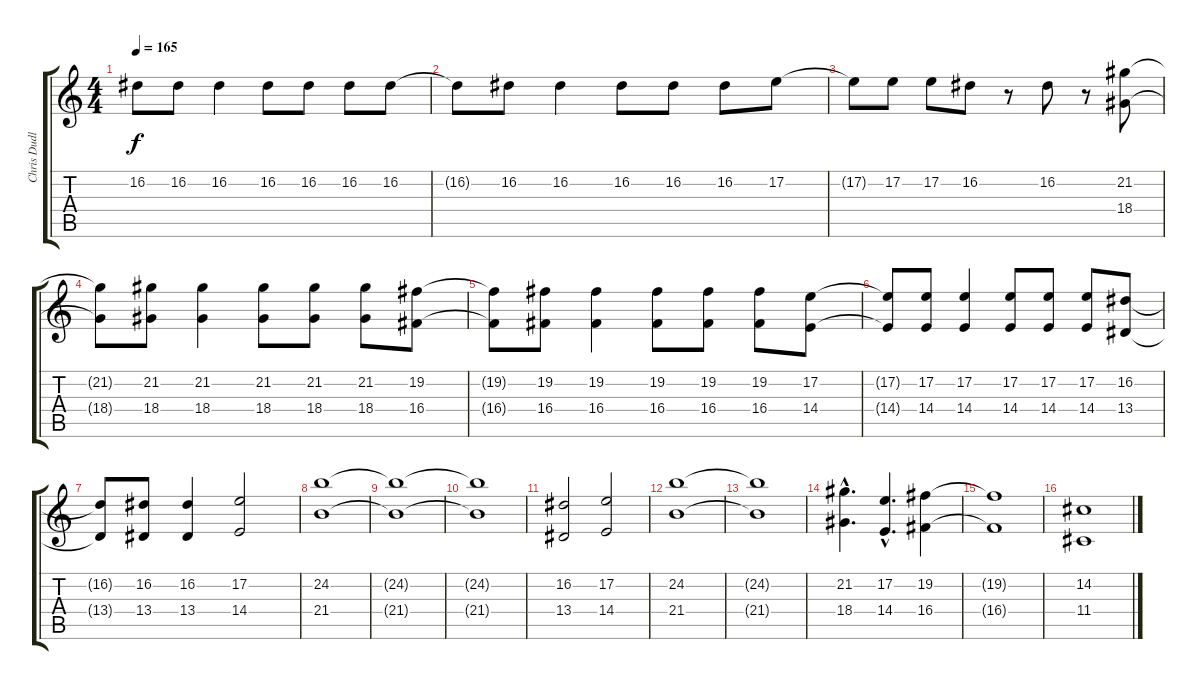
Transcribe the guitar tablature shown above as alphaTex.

\track ("Chris Dudley" "Chris Dudl") {instrument lead2sawtooth}
\staff {score tabs}
\tuning (E4 B3 G3 D3 A2 D2) {hide}
\ts (4 4)
\tempo 165
\clef g2
\ks c
16.2{t}.8{dy f} 16.2.8 16.2.4 16.2.8 16.2.8 16.2.8 16.2.8 |
16.2{t}.8 16.2.8 16.2.4 16.2.8 16.2.8 16.2.8 17.2.8 |
17.2{t}.8 17.2.8 17.2.8 16.2.8 r.8 16.2.8 r.8 (21.2 18.4).8 |
(21.2{t} 18.4{t}).8 (21.2 18.4).8 (21.2 18.4).4 (21.2 18.4).8 (21.2 18.4).8 (21.2 18.4).8 (19.2 16.4).8 |
(19.2{t} 16.4{t}).8 (19.2 16.4).8 (19.2 16.4).4 (19.2 16.4).8 (19.2 16.4).8 (19.2 16.4).8 (17.2 14.4).8 |
(17.2{t} 14.4{t}).8 (17.2 14.4).8 (17.2 14.4).4 (17.2 14.4).8 (17.2 14.4).8 (17.2 14.4).8 (16.2 13.4).8 |
(16.2{t} 13.4{t}).8 (16.2 13.4).8 (16.2 13.4).4 (17.2 14.4).2 |
(24.2 21.4).1 |
(24.2{t} 21.4{t}).1 |
(24.2{t} 21.4{t}).1 |
(16.2 13.4).2 (17.2 14.4).2 |
(24.2 21.4).1 |
(24.2{t} 21.4{t}).1 |
(21.2{hac} 18.4{hac}).4{d} (17.2{hac} 14.4{hac}).4{d} (19.2 16.4).4 |
(19.2{t} 16.4{t}).1 |
(14.2 11.4).1
